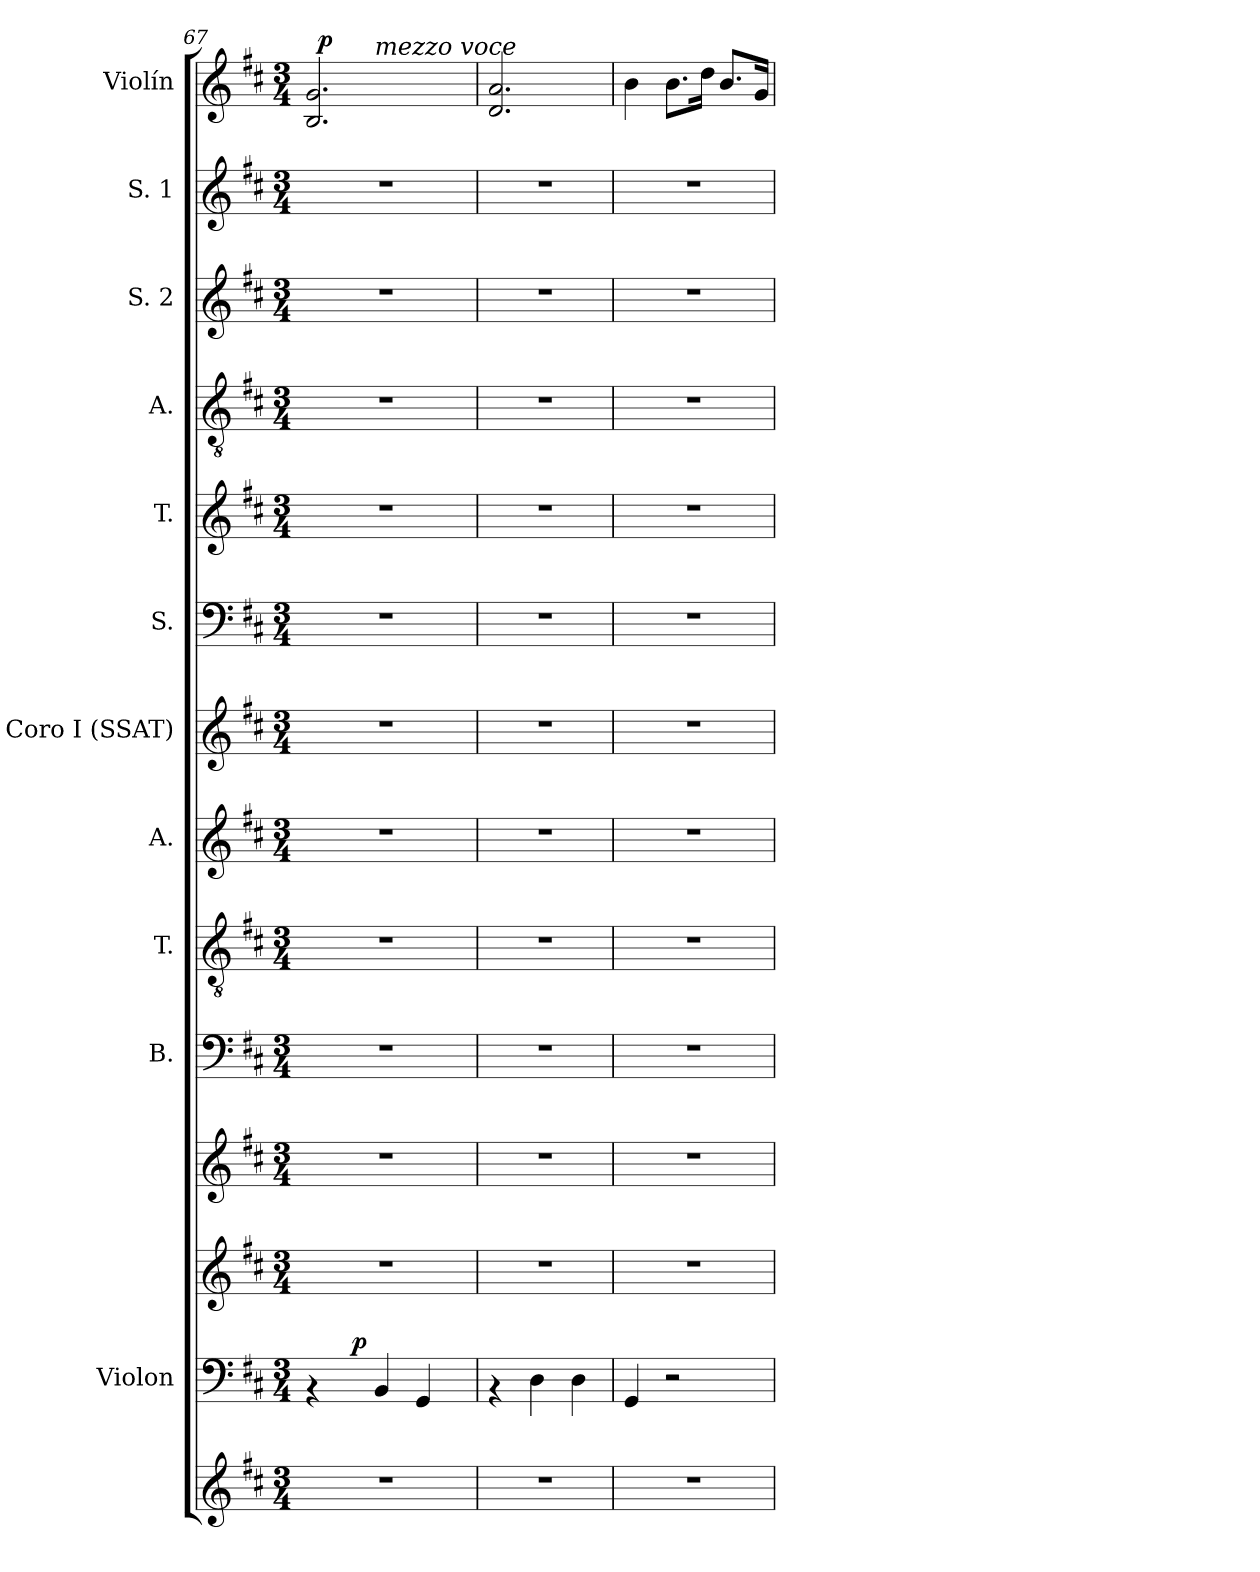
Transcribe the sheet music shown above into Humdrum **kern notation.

**kern	**kern	**dynam	**kern	**kern	**kern	**kern	**kern	**kern	**kern	**kern	**kern	**kern	**kern	**kern	**dynam
*part14	*part13	*part13	*part12	*part11	*part10	*part9	*part8	*part7	*part6	*part5	*part4	*part3	*part2	*part1	*part1
*staff14	*staff13	*staff13	*staff12	*staff11	*staff10	*staff9	*staff8	*staff7	*staff6	*staff5	*staff4	*staff3	*staff2	*staff1	*staff1
*	*I"Violon	*	*	*	*I"B.	*I"T.	*I"A.	*I"Coro I (SSAT)	*I"S.	*I"T.	*I"A.	*I"S. 2	*I"S. 1	*I"Violín	*
*	*I'Violon	*	*	*	*	*	*	*	*	*	*	*I'S. 2	*I'S. 1	*I'Violín	*
!!LO:LB:g=z
*clefG2	*clefF4	*	*clefG2	*clefG2	*clefF4	*clefGv2	*clefG2	*clefG2	*clefF4	*clefG2	*clefGv2	*clefG2	*clefG2	*clefG2	*
*k[f#c#]	*k[f#c#]	*	*k[f#c#]	*k[f#c#]	*k[f#c#]	*k[f#c#]	*k[f#c#]	*k[f#c#]	*k[f#c#]	*k[f#c#]	*k[f#c#]	*k[f#c#]	*k[f#c#]	*k[f#c#]	*
*D:	*D:	*	*D:	*D:	*D:	*D:	*D:	*D:	*D:	*D:	*D:	*D:	*D:	*D:	*
*M3/4	*M3/4	*	*M3/4	*M3/4	*M3/4	*M3/4	*M3/4	*M3/4	*M3/4	*M3/4	*M3/4	*M3/4	*M3/4	*M3/4	*
=67	=67	=67	=67	=67	=67	=67	=67	=67	=67	=67	=67	=67	=67	=67	=67
*	*^	*	*	*	*	*	*	*	*	*	*	*	*	*^	*
*	*	*	*	*	*	*	*	*	*	*	*	*	*	*	*	*^	*
2.r	4rAA	8ryy	.	2.r	2.r	2.r	2.r	2.r	2.r	2.r	2.r	2.r	2.r	2.r	2.B/ 2.g/	32ryy	4ryy	.
!	!	!	!	!	!	!	!	!	!	!	!	!	!	!	!	!	!	!LO:DY:a
.	.	.	.	.	.	.	.	.	.	.	.	.	.	.	.	2ryy	.	p
.	.	32ryy	.	.	.	.	.	.	.	.	.	.	.	.	.	.	.	.
!	!	!	!LO:DY:a	!	!	!	!	!	!	!	!	!	!	!	!	!	!	!
.	.	2ryy	p	.	.	.	.	.	.	.	.	.	.	.	.	.	.	.
!	!	!	!	!	!	!	!	!	!	!	!	!	!	!	!	!	!LO:TX:a:i:t=mezzo voce	!
.	4BB/	.	.	.	.	.	.	.	.	.	.	.	.	.	.	.	2ryy	.
.	4GG/	.	.	.	.	.	.	.	.	.	.	.	.	.	.	.	.	.
.	.	.	.	.	.	.	.	.	.	.	.	.	.	.	.	8..ryy	.	.
.	.	16.ryy	.	.	.	.	.	.	.	.	.	.	.	.	.	.	.	.
*	*v	*v	*	*	*	*	*	*	*	*	*	*	*	*	*v	*v	*v	*
=68	=68	=68	=68	=68	=68	=68	=68	=68	=68	=68	=68	=68	=68	=68	=68
2.r	4rAA	.	2.r	2.r	2.r	2.r	2.r	2.r	2.r	2.r	2.r	2.r	2.r	2.d/ 2.a/	.
.	4D\	.	.	.	.	.	.	.	.	.	.	.	.	.	.
.	4D\	.	.	.	.	.	.	.	.	.	.	.	.	.	.
=69	=69	=69	=69	=69	=69	=69	=69	=69	=69	=69	=69	=69	=69	=69	=69
2.r	4GG/	.	2.r	2.r	2.r	2.r	2.r	2.r	2.r	2.r	2.r	2.r	2.r	4b\	.
.	2r	.	.	.	.	.	.	.	.	.	.	.	.	8.b\L	.
.	.	.	.	.	.	.	.	.	.	.	.	.	.	16dd\Jk	.
.	.	.	.	.	.	.	.	.	.	.	.	.	.	8.b/L	.
.	.	.	.	.	.	.	.	.	.	.	.	.	.	16g/Jk	.
=	=	=	=	=	=	=	=	=	=	=	=	=	=	=	=
*-	*-	*-	*-	*-	*-	*-	*-	*-	*-	*-	*-	*-	*-	*-	*-
